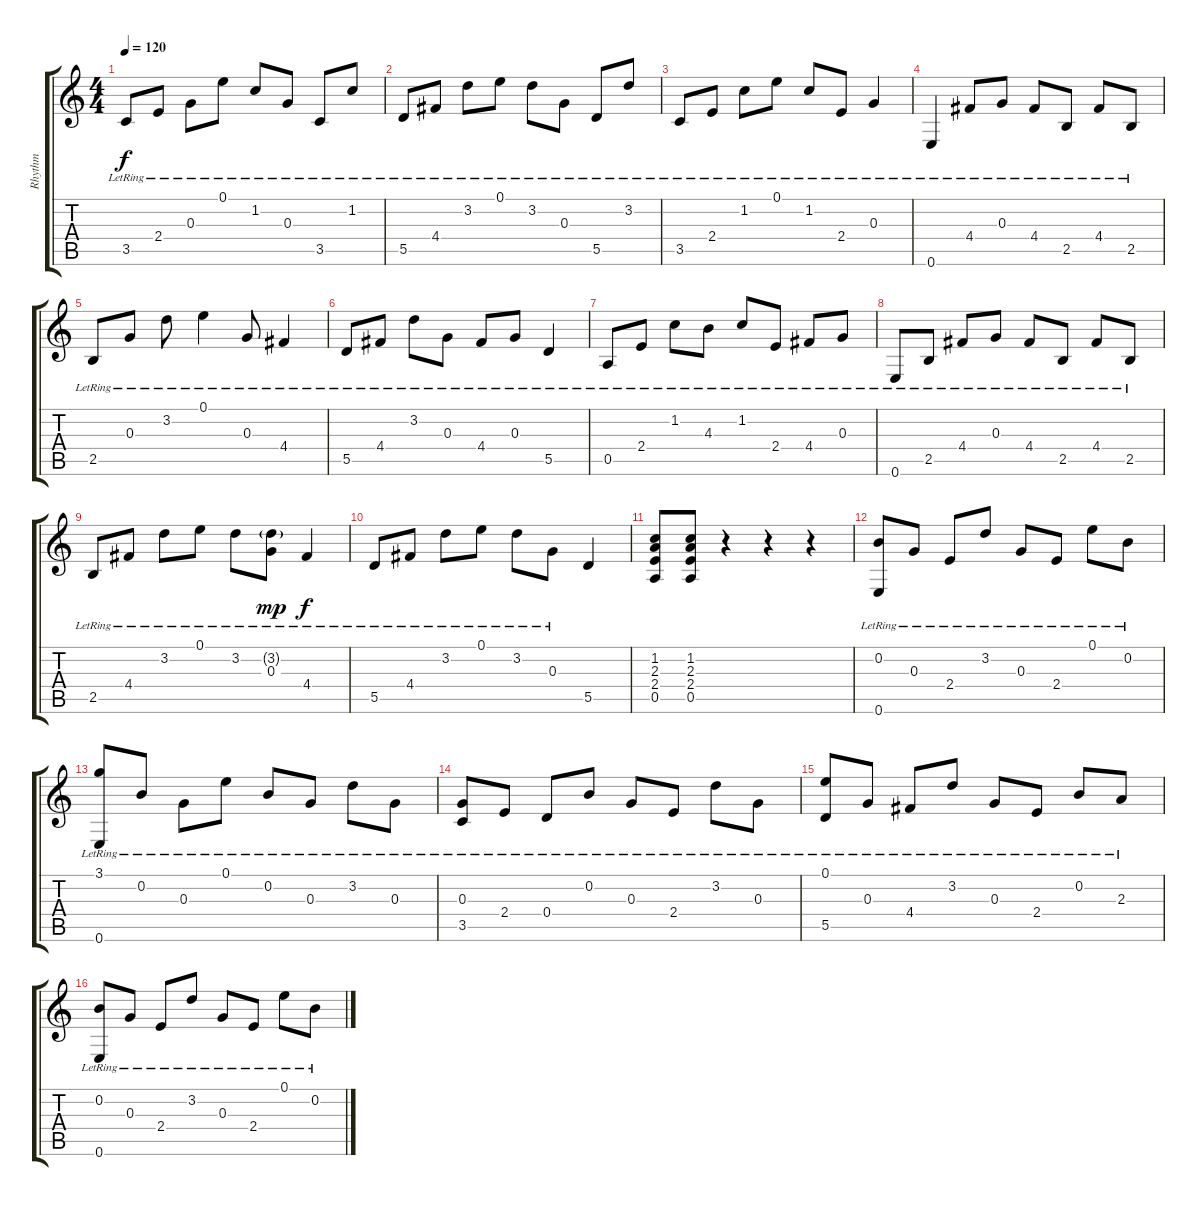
\track ("Rhythm" "Rhythm") {instrument acousticguitarsteel}
\staff {score tabs}
\tuning (E4 B3 G3 D3 A2 E2) {hide}
\ts (4 4)
\tempo 120
\clef g2
\ks c
3.5{lr}.8{dy f} 2.4{lr}.8 0.3{lr}.8 0.1{lr}.8 1.2{lr}.8 0.3{lr}.8 3.5{lr}.8 1.2{lr}.8 |
5.5{lr}.8 4.4{lr}.8 3.2{lr}.8 0.1{lr}.8 3.2{lr}.8 0.3{lr}.8 5.5{lr}.8 3.2{lr}.8 |
3.5{lr}.8 2.4{lr}.8 1.2{lr}.8 0.1{lr}.8 1.2{lr}.8 2.4{lr}.8 0.3{lr}.4 |
0.6{lr}.4 4.4{lr}.8 0.3{lr}.8 4.4{lr}.8 2.5{lr}.8 4.4{lr}.8 2.5{lr}.8 |
2.5{lr}.8 0.3{lr}.8 3.2{lr}.8 0.1{lr}.4 0.3{lr}.8 4.4{lr}.4 |
5.5{lr}.8 4.4{lr}.8 3.2{lr}.8 0.3{lr}.8 4.4{lr}.8 0.3{lr}.8 5.5{lr}.4 |
0.5{lr}.8 2.4{lr}.8 1.2{lr}.8 4.3{lr}.8 1.2{lr}.8 2.4{lr}.8 4.4{lr}.8 0.3{lr}.8 |
0.6{lr}.8 2.5{lr}.8 4.4{lr}.8 0.3{lr}.8 4.4{lr}.8 2.5{lr}.8 4.4{lr}.8 2.5{lr}.8 |
2.5{lr}.8 4.4{lr}.8 3.2{lr}.8 0.1{lr}.8 3.2{lr}.8 (3.2{g lr} 0.3{lr}).8{dy mp} 4.4{lr}.4{dy f} |
5.5{lr}.8 4.4{lr}.8 3.2{lr}.8 0.1{lr}.8 3.2{lr}.8 0.3{lr}.8 5.5.4 |
(1.2 2.3 2.4 0.5).8 (1.2 2.3 2.4 0.5).8 r.4 r.4 r.4 |
(0.2{lr} 0.6{lr}).8 0.3{lr}.8 2.4{lr}.8 3.2{lr}.8 0.3{lr}.8 2.4{lr}.8 0.1{lr}.8 0.2{lr}.8 |
(3.1{lr} 0.6{lr}).8 0.2{lr}.8 0.3{lr}.8 0.1{lr}.8 0.2{lr}.8 0.3{lr}.8 3.2{lr}.8 0.3{lr}.8 |
(0.3{lr} 3.5{lr}).8 2.4{lr}.8 0.4{lr}.8 0.2{lr}.8 0.3{lr}.8 2.4{lr}.8 3.2{lr}.8 0.3{lr}.8 |
(0.1{lr} 5.5{lr}).8 0.3{lr}.8 4.4{lr}.8 3.2{lr}.8 0.3{lr}.8 2.4{lr}.8 0.2{lr}.8 2.3{lr}.8 |
(0.2{lr} 0.6{lr}).8 0.3{lr}.8 2.4{lr}.8 3.2{lr}.8 0.3{lr}.8 2.4{lr}.8 0.1{lr}.8 0.2{lr}.8
